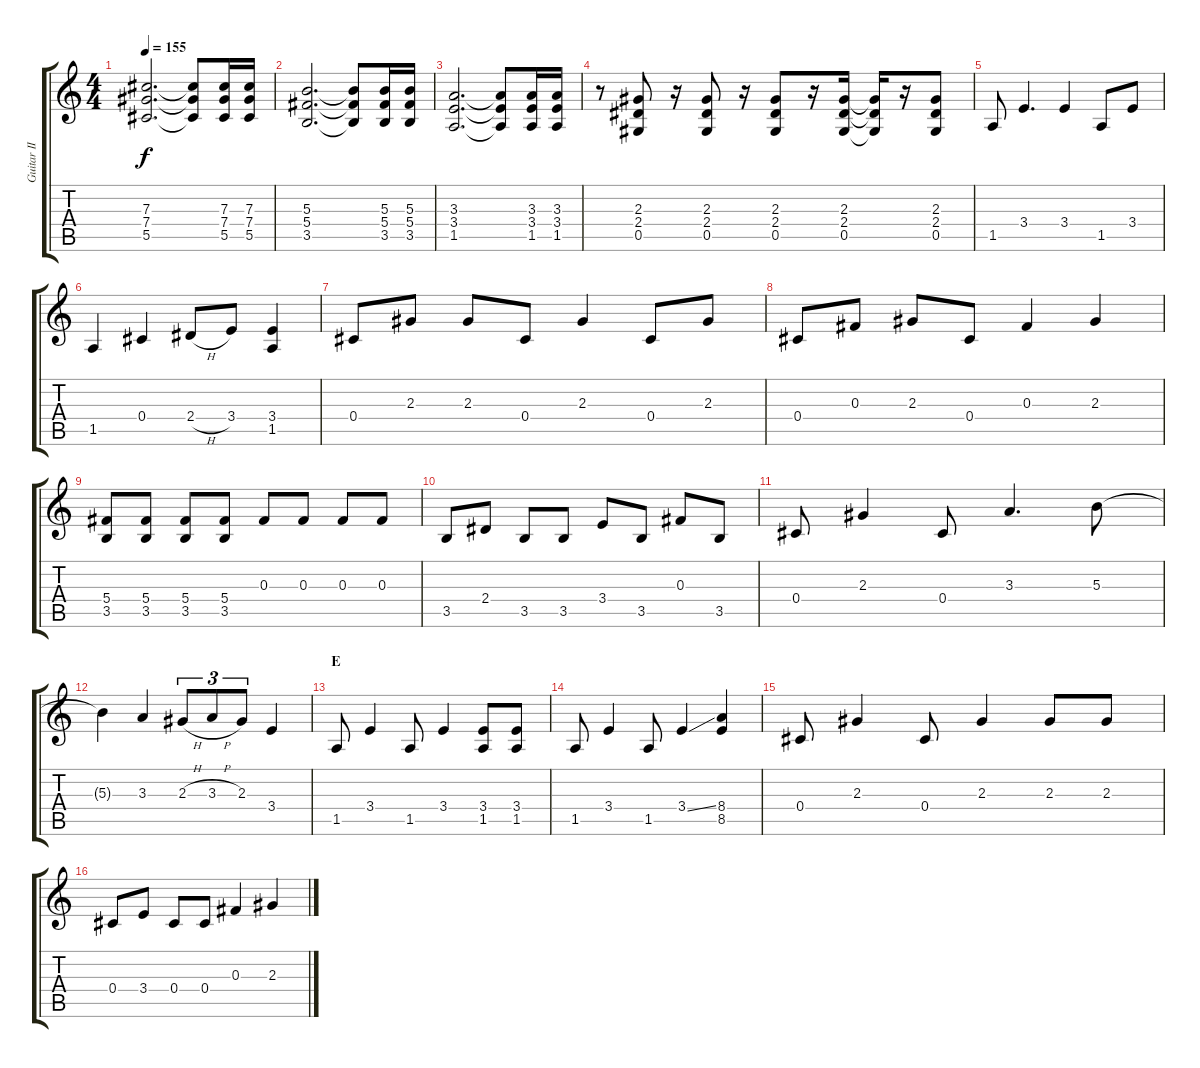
\track ("Guitar II" "Guitar II") {instrument distortionguitar}
\staff {score tabs}
\tuning (Eb4 Bb3 Gb3 Db3 Ab2 Eb2) {hide}
\ts (4 4)
\tempo 155
\clef g2
\ks c
(7.3 7.4 5.5).2{d dy f} (7.3{t} 7.4{t} 5.5{t}).8 (7.3 7.4 5.5).16 (7.3 7.4 5.5).16 |
(5.3 5.4 3.5).2{d} (5.3{t} 5.4{t} 3.5{t}).8 (5.3 5.4 3.5).16 (5.3 5.4 3.5).16 |
(3.3 3.4 1.5).2{d} (3.3{t} 3.4{t} 1.5{t}).8 (3.3 3.4 1.5).16 (3.3 3.4 1.5).16 |
r.8 (2.3 2.4 0.5).8 r.16 (2.3 2.4 0.5).8 r.16 (2.3 2.4 0.5).8 r.16 (2.3 2.4 0.5).16 (2.3{t} 2.4{t} 0.5{t}).16 r.16 (2.3 2.4 0.5).8 |
1.5.8 3.4.4{d} 3.4.4 1.5.8 3.4.8 |
1.5.4 0.4.4 2.4{h}.8 3.4.8 (3.4 1.5).4 |
0.4.8 2.3.8 2.3.8 0.4.8 2.3.4 0.4.8 2.3.8 |
0.4.8 0.3.8 2.3.8 0.4.8 0.3.4 2.3.4 |
(5.4 3.5).8 (5.4 3.5).8 (5.4 3.5).8 (5.4 3.5).8 0.3.8 0.3.8 0.3.8 0.3.8 |
3.5.8 2.4.8 3.5.8 3.5.8 3.4.8 3.5.8 0.3.8 3.5.8 |
0.4.8 2.3.4 0.4.8 3.3.4{d} 5.3.8 |
5.3{t}.4 3.3.4 2.3{h}.8{tu (3 2)} 3.3{h}.8{tu (3 2)} 2.3.8{tu (3 2)} 3.4.4 |
\section ("" "E")
1.5.8 3.4.4 1.5.8 3.4.4 (3.4 1.5).8 (3.4 1.5).8 |
1.5.8 3.4.4 1.5.8 3.4{ss}.4 (8.4 8.5).4 |
0.4.8 2.3.4 0.4.8 2.3.4 2.3.8 2.3.8 |
0.4.8 3.4.8 0.4.8 0.4.8 0.3.4 2.3.4
